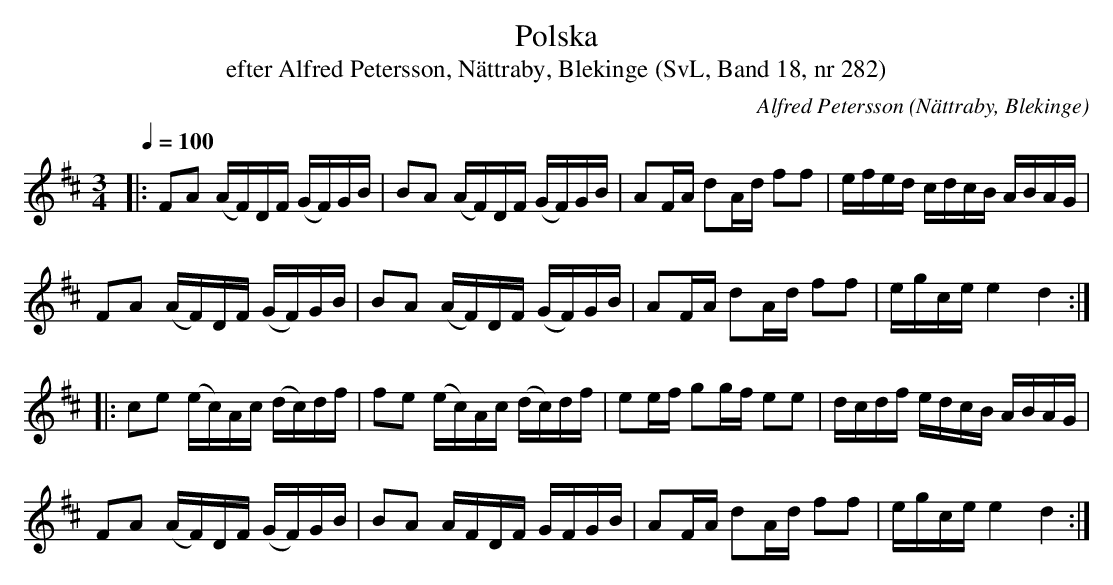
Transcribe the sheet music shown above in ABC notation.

X:1
T:Polska
T:efter Alfred Petersson, Nättraby, Blekinge (SvL, Band 18, nr 282)
O:Nättraby, Blekinge
C:Alfred Petersson
M:3/4
L:1/16
Q:1/4=100
K:D
|:F2A2 (AF)DF (GF)GB|B2A2 (AF)DF (GF)GB|A2FA d2Ad f2f2|efed cdcB ABAG|
F2A2 (AF)DF( GF)GB|B2A2 (AF)DF (GF)GB|A2FA d2Ad f2f2|egce e4 d4:|
|:c2e2 (ec)Ac (dc)df|f2e2 (ec)Ac (dc)df|e2ef g2gf e2e2|dcdf edcB ABAG|
F2A2 (AF)DF (GF)GB|B2A2 AFDF GFGB|A2FA d2Ad f2f2|egce e4 d4:|
